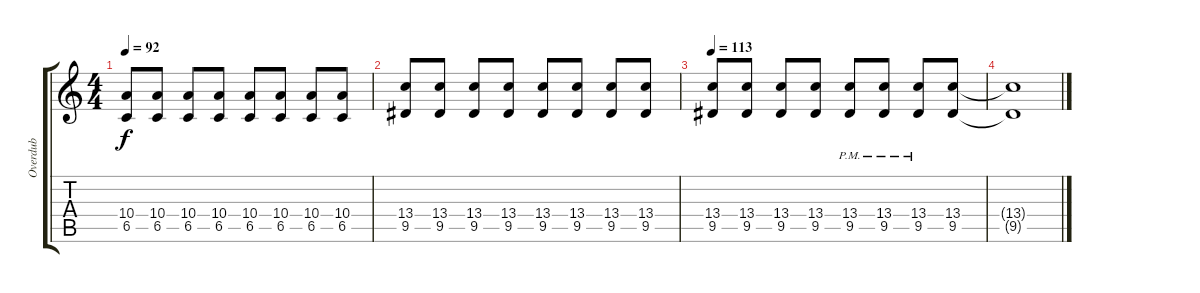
\track ("Overdub" "Overdub") {instrument distortionguitar}
\staff {score tabs}
\tuning (Db4 Ab3 E3 B2 Gb2 Db2) {hide}
\ts (4 4)
\tempo 92
\clef g2
\ks c
(10.4 6.5).8{dy f} (10.4 6.5).8 (10.4 6.5).8 (10.4 6.5).8 (10.4 6.5).8 (10.4 6.5).8 (10.4 6.5).8 (10.4 6.5).8 |
(13.4 9.5).8 (13.4 9.5).8 (13.4 9.5).8 (13.4 9.5).8 (13.4 9.5).8 (13.4 9.5).8 (13.4 9.5).8 (13.4 9.5).8 |
\tempo 113
(13.4 9.5).8 (13.4 9.5).8 (13.4 9.5).8 (13.4 9.5).8 (13.4{pm} 9.5{pm}).8 (13.4{pm} 9.5).8 (13.4{pm} 9.5{pm}).8 (13.4 9.5).8 |
(13.4{t} 9.5{t}).1
